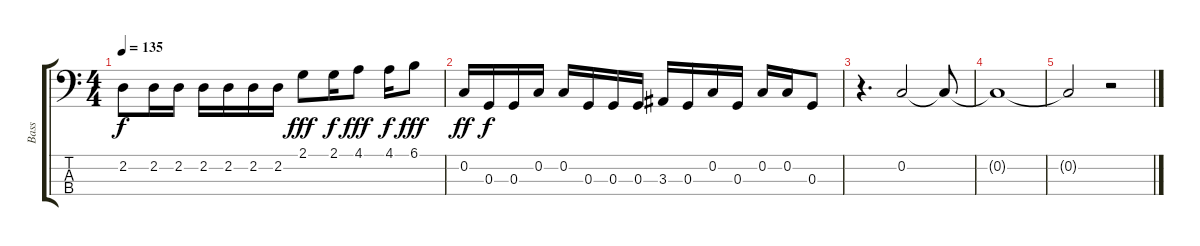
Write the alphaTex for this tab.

\track ("Bass" "Bass") {instrument electricbasspick}
\staff {score tabs}
\tuning (F2 C2 G1 D1) {hide}
\ts (4 4)
\tempo 135
\clef f4
\ks c
2.2.8{dy f} 2.2.16 2.2.16 2.2.16 2.2.16 2.2.16 2.2.16 2.1.8{dy fff} 2.1.16{dy f} 4.1.8{dy fff} 4.1.16{dy f} 6.1.8{dy fff} |
0.2.16{dy ff} 0.3.16{dy f} 0.3.16 0.2.16 0.2.16 0.3.16 0.3.16 0.3.16 3.3.16 0.3.16 0.2.16 0.3.16 0.2.16 0.2.16 0.3.8 |
r.4{d} 0.2.2 0.2{t}.8 |
0.2{t}.1 |
0.2{t}.2 r.2
